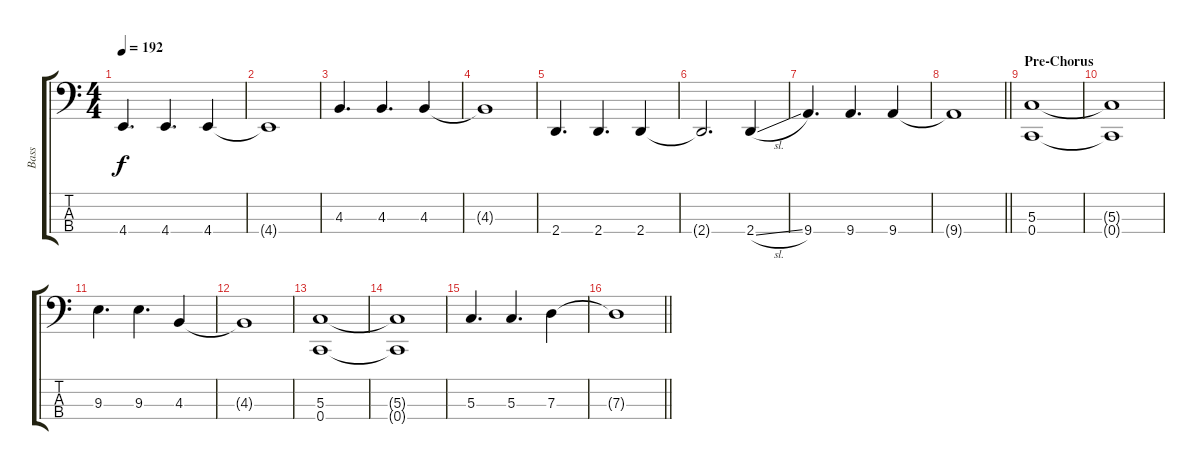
\track ("Bass" "Bass") {instrument electricbasspick}
\staff {score tabs}
\tuning (F2 C2 G1 C1) {hide}
\ts (4 4)
\tempo 192
\clef f4
\ks aminor
4.4.4{d dy f} 4.4.4{d} 4.4.4 |
4.4{t}.1 |
4.3.4{d} 4.3.4{d} 4.3.4 |
4.3{t}.1 |
2.4.4{d} 2.4.4{d} 2.4.4 |
2.4{t}.2{d} 2.4{sl}.4 |
9.4.4{d} 9.4.4{d} 9.4.4 |
\barLineRight lightlight
9.4{t}.1 |
\section ("" "Pre-Chorus")
(5.3 0.4).1 |
(5.3{t} 0.4{t}).1 |
9.3.4{d} 9.3.4{d} 4.3.4 |
4.3{t}.1 |
(5.3 0.4).1 |
(5.3{t} 0.4{t}).1 |
5.3.4{d} 5.3.4{d} 7.3.4 |
\barLineRight lightlight
7.3{t}.1
